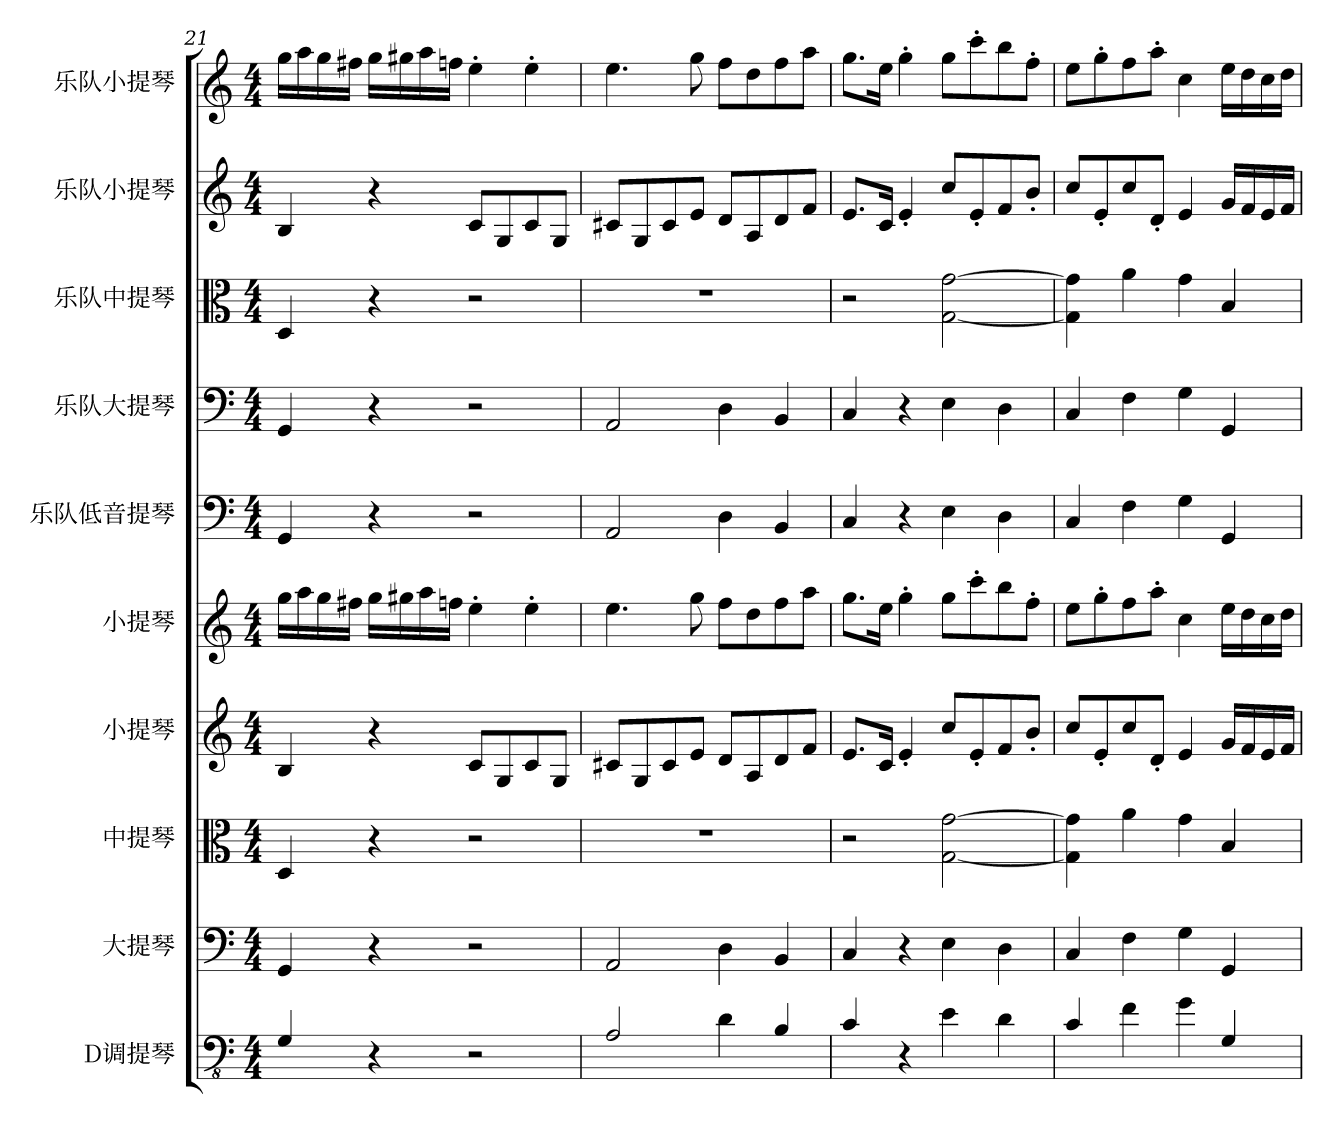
**kern	**kern	**kern	**kern	**kern	**kern	**kern	**kern	**kern	**kern
*part10	*part9	*part8	*part7	*part6	*part5	*part4	*part3	*part2	*part1
*staff10	*staff9	*staff8	*staff7	*staff6	*staff5	*staff4	*staff3	*staff2	*staff1
*I"D调提琴	*I"大提琴	*I"中提琴	*I"小提琴	*I"小提琴	*I"乐队低音提琴	*I"乐队大提琴	*I"乐队中提琴	*I"乐队小提琴	*I"乐队小提琴
*clefFv4	*clefF4	*clefC3	*clefG2	*clefG2	*clefF4	*clefF4	*clefC3	*clefG2	*clefG2
*ITrd7c12	*	*	*	*	*ITrd7c12	*	*	*	*
*k[]	*k[]	*k[]	*k[]	*k[]	*k[]	*k[]	*k[]	*k[]	*k[]
*M4/4	*M4/4	*M4/4	*M4/4	*M4/4	*M4/4	*M4/4	*M4/4	*M4/4	*M4/4
*MM67	*MM67	*MM67	*MM67	*MM67	*MM67	*MM67	*MM67	*MM67	*MM67
=21	=21	=21	=21	=21	=21	=21	=21	=21	=21
4GGG/	4GG/	4D/	4B/	16gg\LL	4GGG/	4GG/	4D/	4B/	16gg\LL
.	.	.	.	16aa\	.	.	.	.	16aa\
.	.	.	.	16gg\	.	.	.	.	16gg\
.	.	.	.	16ff#X\JJ	.	.	.	.	16ff#X\JJ
4r	4r	4r	4r	16gg\LL	4r	4r	4r	4r	16gg\LL
.	.	.	.	16gg#X\	.	.	.	.	16gg#X\
.	.	.	.	16aa\	.	.	.	.	16aa\
.	.	.	.	16ffn\JJ	.	.	.	.	16ffn\JJ
2r	2r	2r	8c/L	4ee'\	2r	2r	2r	8c/L	4ee'\
.	.	.	8G/	.	.	.	.	8G/	.
.	.	.	8c/	4ee'\	.	.	.	8c/	4ee'\
.	.	.	8G/J	.	.	.	.	8G/J	.
!!LO:PB:g=z
=22	=22	=22	=22	=22	=22	=22	=22	=22	=22
2AAA/	2AA/	1r	8c#X/L	4.ee\	2AAA/	2AA/	1r	8c#X/L	4.ee\
.	.	.	8G/	.	.	.	.	8G/	.
.	.	.	8c#/	.	.	.	.	8c#/	.
.	.	.	8e/J	8gg\	.	.	.	8e/J	8gg\
4DD\	4D\	.	8d/L	8ff\L	4DD\	4D\	.	8d/L	8ff\L
.	.	.	8A/	8dd\	.	.	.	8A/	8dd\
4BBB/	4BB/	.	8d/	8ff\	4BBB/	4BB/	.	8d/	8ff\
.	.	.	8f/J	8aa\J	.	.	.	8f/J	8aa\J
=23	=23	=23	=23	=23	=23	=23	=23	=23	=23
4CC/	4C/	2r	8.e/L	8.gg\L	4CC/	4C/	2r	8.e/L	8.gg\L
.	.	.	16c/Jk	16ee\Jk	.	.	.	16c/Jk	16ee\Jk
4r	4r	.	4e'/	4gg'\	4r	4r	.	4e'/	4gg'\
4EE\	4E\	[2G\ [2g\	8cc/L	8gg\L	4EE\	4E\	[2G\ [2g\	8cc/L	8gg\L
.	.	.	8e'/	8ccc'\	.	.	.	8e'/	8ccc'\
4DD\	4D\	.	8f/	8bb\	4DD\	4D\	.	8f/	8bb\
.	.	.	8b'/J	8ff'\J	.	.	.	8b'/J	8ff'\J
=24	=24	=24	=24	=24	=24	=24	=24	=24	=24
4CC/	4C/	4G\] 4g\]	8cc/L	8ee\L	4CC/	4C/	4G\] 4g\]	8cc/L	8ee\L
.	.	.	8e'/	8gg'\	.	.	.	8e'/	8gg'\
4FF\	4F\	4a\	8cc/	8ff\	4FF\	4F\	4a\	8cc/	8ff\
.	.	.	8d'/J	8aa'\J	.	.	.	8d'/J	8aa'\J
4GG\	4G\	4g\	4e/	4cc\	4GG\	4G\	4g\	4e/	4cc\
4GGG/	4GG/	4B/	16g/LL	16ee\LL	4GGG/	4GG/	4B/	16g/LL	16ee\LL
.	.	.	16f/	16dd\	.	.	.	16f/	16dd\
.	.	.	16e/	16cc\	.	.	.	16e/	16cc\
.	.	.	16f/JJ	16dd\JJ	.	.	.	16f/JJ	16dd\JJ
=	=	=	=	=	=	=	=	=	=
*-	*-	*-	*-	*-	*-	*-	*-	*-	*-
